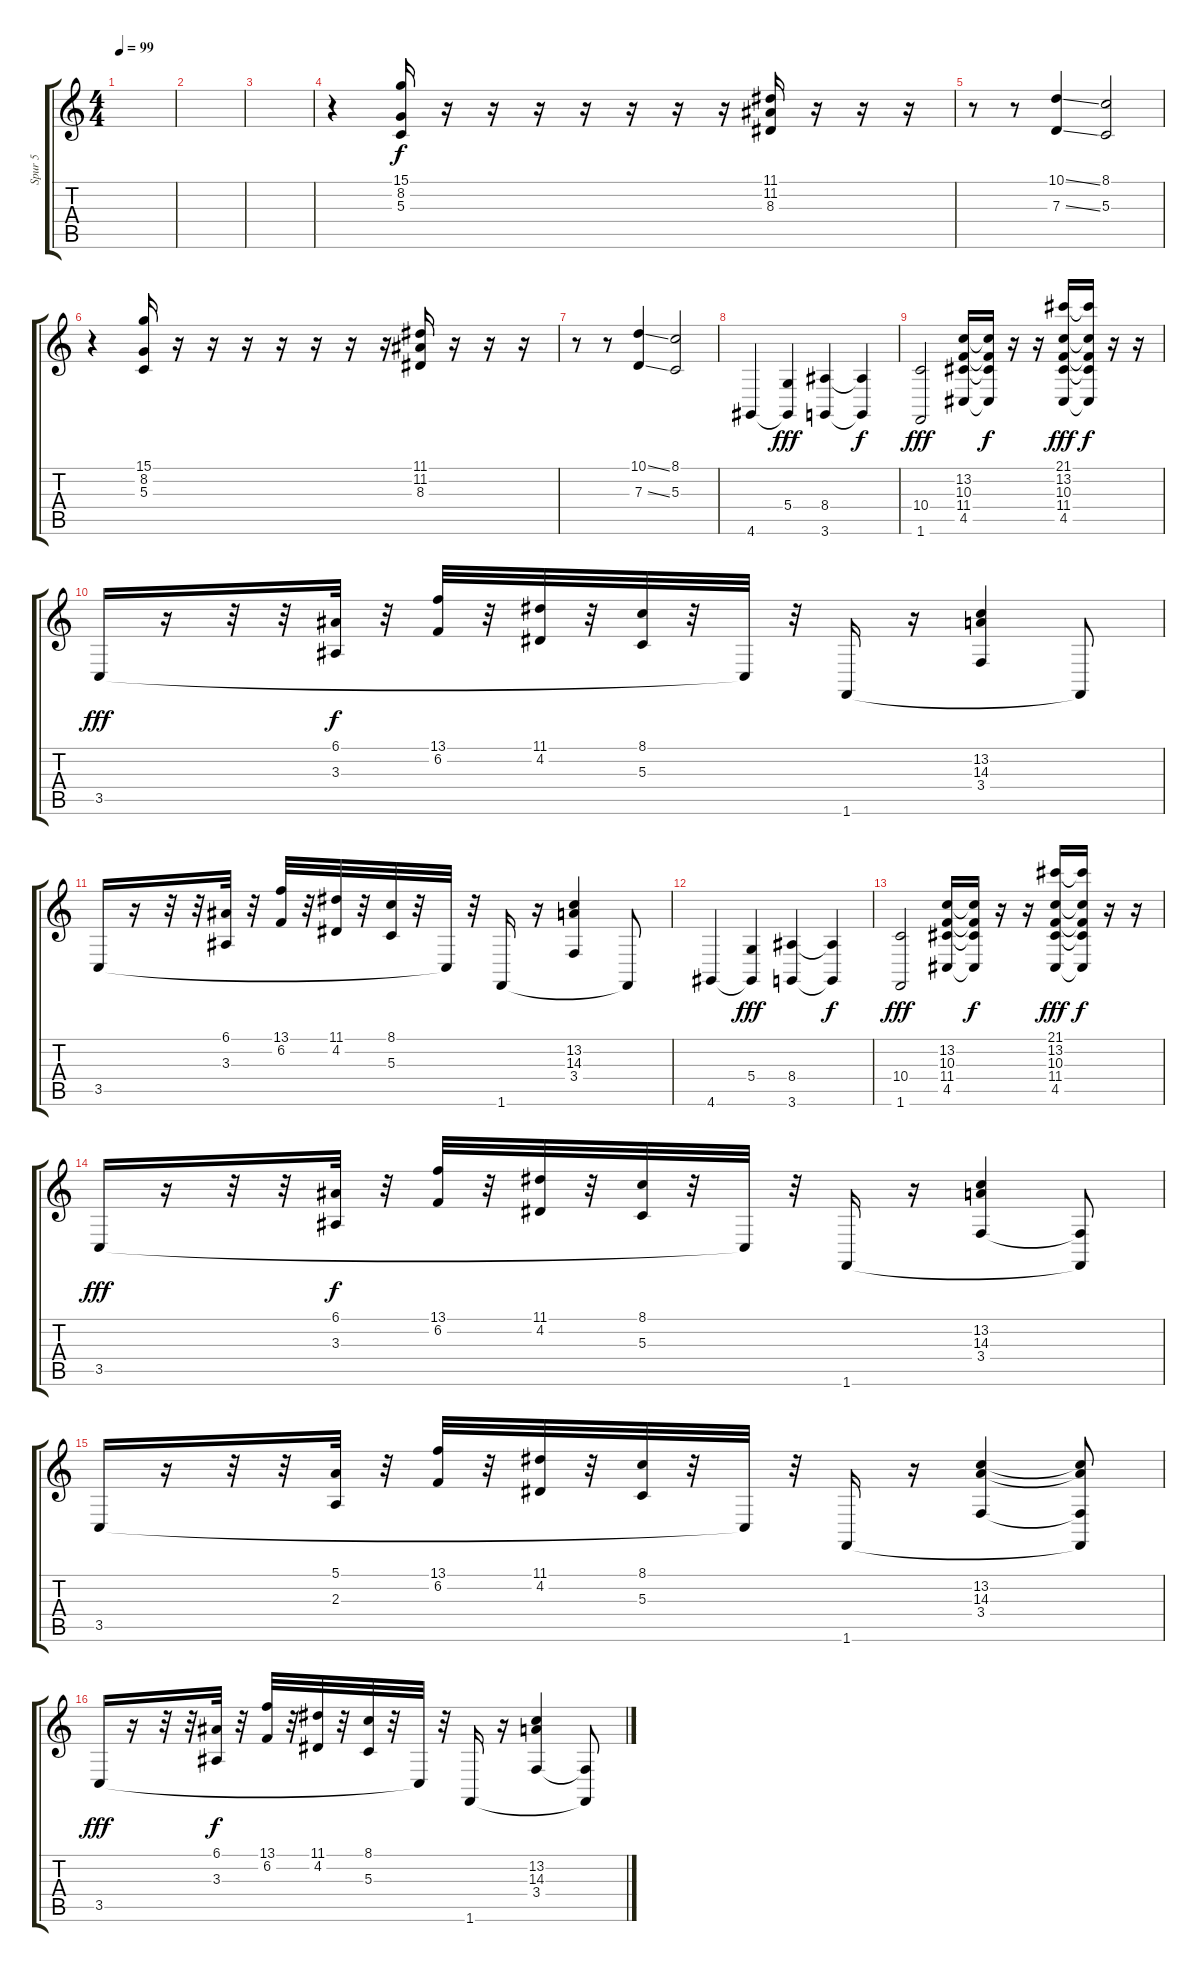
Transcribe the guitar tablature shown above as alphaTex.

\track ("Spur 5" "Spur 5") {instrument brasssection}
\staff {score tabs}
\tuning (E4 B3 G3 D3 A2 E2) {hide}
\ts (4 4)
\tempo 99
\clef g2
\ks c
|
|
|
r.4 (15.1 8.2 5.3).16 r.16 r.16 r.16 r.16 r.16 r.16 r.16 (11.1 11.2 8.3).16 r.16 r.16 r.16 |
r.8 r.8 (10.1{ss} 7.3{ss}).4 (8.1 5.3).2 |
r.4 (15.1 8.2 5.3).16 r.16 r.16 r.16 r.16 r.16 r.16 r.16 (11.1 11.2 8.3).16 r.16 r.16 r.16 |
r.8 r.8 (10.1{ss} 7.3{ss}).4 (8.1 5.3).2 |
4.6.4{dy f} (5.4 4.6{t}).4{dy fff} (8.4 3.6).4 (8.4{t} 3.6{t}).4{dy f} |
(10.4 1.6).2{dy fff} (13.2 10.3 11.4 4.5).16 (13.2{t} 10.3{t} 11.4{t} 4.5{t}).16{dy f} r.16 r.16 (21.1 13.2 10.3 11.4 4.5).16{dy fff} (21.1{t} 13.2{t} 10.3{t} 11.4{t} 4.5{t}).16{dy f} r.16 r.16 |
3.5.16{dy fff} r.16 r.32 r.32 (6.1 3.3).32{dy f} r.32 (13.1 6.2).32 r.32 (11.1 4.2).32 r.32 (8.1 5.3).32 r.32 3.5{t}.32 r.32 1.6.16 r.16 (13.2 14.3 3.4).4 1.6{t}.8 |
3.5.16 r.16 r.32 r.32 (6.1 3.3).32 r.32 (13.1 6.2).32 r.32 (11.1 4.2).32 r.32 (8.1 5.3).32 r.32 3.5{t}.32 r.32 1.6.16 r.16 (13.2 14.3 3.4).4 1.6{t}.8 |
4.6.4 (5.4 4.6{t}).4{dy fff} (8.4 3.6).4 (8.4{t} 3.6{t}).4{dy f} |
(10.4 1.6).2{dy fff} (13.2 10.3 11.4 4.5).16 (13.2{t} 10.3{t} 11.4{t} 4.5{t}).16{dy f} r.16 r.16 (21.1 13.2 10.3 11.4 4.5).16{dy fff} (21.1{t} 13.2{t} 10.3{t} 11.4{t} 4.5{t}).16{dy f} r.16 r.16 |
3.5.16{dy fff} r.16 r.32 r.32 (6.1 3.3).32{dy f} r.32 (13.1 6.2).32 r.32 (11.1 4.2).32 r.32 (8.1 5.3).32 r.32 3.5{t}.32 r.32 1.6.16 r.16 (13.2 14.3 3.4).4 (3.4{t} 1.6{t}).8 |
3.5.16 r.16 r.32 r.32 (5.1 2.3).32 r.32 (13.1 6.2).32 r.32 (11.1 4.2).32 r.32 (8.1 5.3).32 r.32 3.5{t}.32 r.32 1.6.16 r.16 (13.2 14.3 3.4).4 (13.2{t} 14.3{t} 3.4{t} 1.6{t}).8 |
3.5.16{dy fff} r.16 r.32 r.32 (6.1 3.3).32{dy f} r.32 (13.1 6.2).32 r.32 (11.1 4.2).32 r.32 (8.1 5.3).32 r.32 3.5{t}.32 r.32 1.6.16 r.16 (13.2 14.3 3.4).4 (3.4{t} 1.6{t}).8
